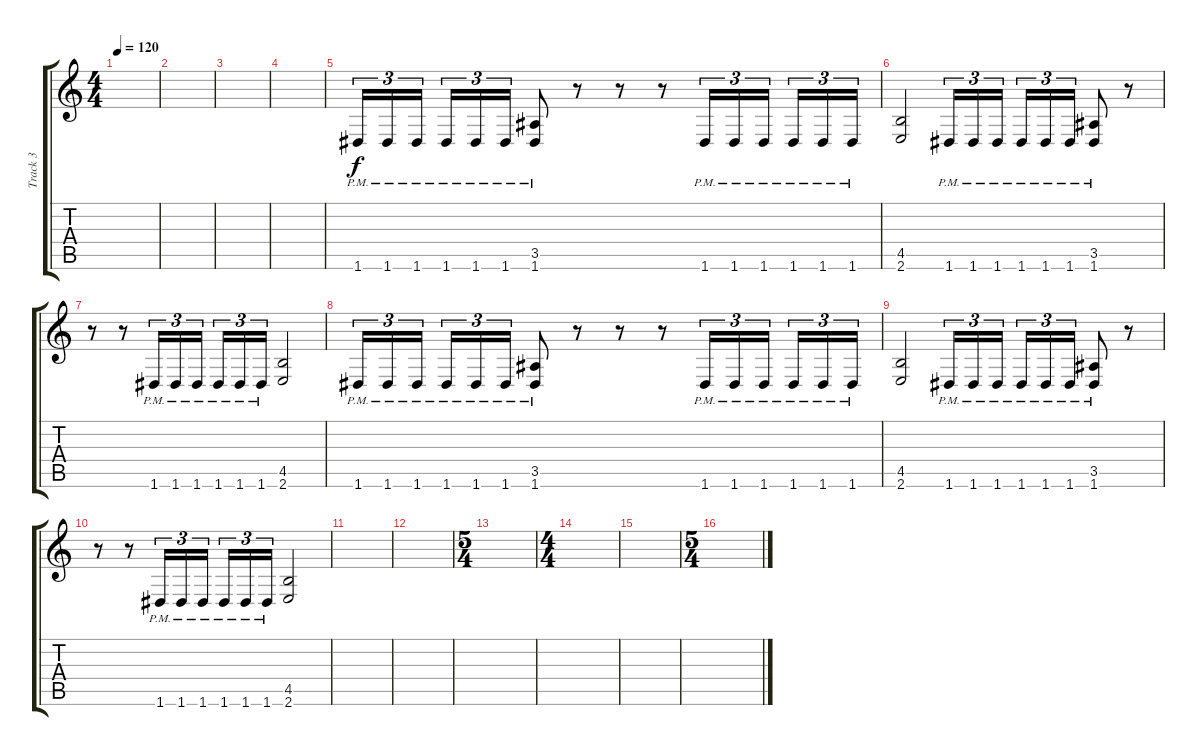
\track ("Track 3" "Track 3") {instrument distortionguitar}
\staff {score tabs}
\tuning (D4 A3 F3 C3 G2 D2) {hide}
\ts (4 4)
\tempo 120
\clef g2
\ks c
|
|
|
|
1.6{pm}.16{tu (3 2)} 1.6{pm}.16{tu (3 2)} 1.6{pm}.16{tu (3 2)} 1.6{pm}.16{tu (3 2)} 1.6{pm}.16{tu (3 2)} 1.6{pm}.16{tu (3 2)} (3.5 1.6{pm}).8 r.8 r.8 r.8 1.6{pm}.16{tu (3 2)} 1.6{pm}.16{tu (3 2)} 1.6{pm}.16{tu (3 2)} 1.6{pm}.16{tu (3 2)} 1.6{pm}.16{tu (3 2)} 1.6{pm}.16{tu (3 2)} |
(4.5 2.6).2 1.6{pm}.16{tu (3 2)} 1.6{pm}.16{tu (3 2)} 1.6{pm}.16{tu (3 2)} 1.6{pm}.16{tu (3 2)} 1.6{pm}.16{tu (3 2)} 1.6{pm}.16{tu (3 2)} (3.5 1.6{pm}).8 r.8 |
r.8 r.8 1.6{pm}.16{tu (3 2)} 1.6{pm}.16{tu (3 2)} 1.6{pm}.16{tu (3 2)} 1.6{pm}.16{tu (3 2)} 1.6{pm}.16{tu (3 2)} 1.6{pm}.16{tu (3 2)} (4.5 2.6).2 |
1.6{pm}.16{tu (3 2)} 1.6{pm}.16{tu (3 2)} 1.6{pm}.16{tu (3 2)} 1.6{pm}.16{tu (3 2)} 1.6{pm}.16{tu (3 2)} 1.6{pm}.16{tu (3 2)} (3.5 1.6{pm}).8 r.8 r.8 r.8 1.6{pm}.16{tu (3 2)} 1.6{pm}.16{tu (3 2)} 1.6{pm}.16{tu (3 2)} 1.6{pm}.16{tu (3 2)} 1.6{pm}.16{tu (3 2)} 1.6{pm}.16{tu (3 2)} |
(4.5 2.6).2 1.6{pm}.16{tu (3 2)} 1.6{pm}.16{tu (3 2)} 1.6{pm}.16{tu (3 2)} 1.6{pm}.16{tu (3 2)} 1.6{pm}.16{tu (3 2)} 1.6{pm}.16{tu (3 2)} (3.5 1.6{pm}).8 r.8 |
r.8 r.8 1.6{pm}.16{tu (3 2)} 1.6{pm}.16{tu (3 2)} 1.6{pm}.16{tu (3 2)} 1.6{pm}.16{tu (3 2)} 1.6{pm}.16{tu (3 2)} 1.6{pm}.16{tu (3 2)} (4.5 2.6).2 |
|
|
\ts (5 4)
|
\ts (4 4)
|
|
\ts (5 4)
